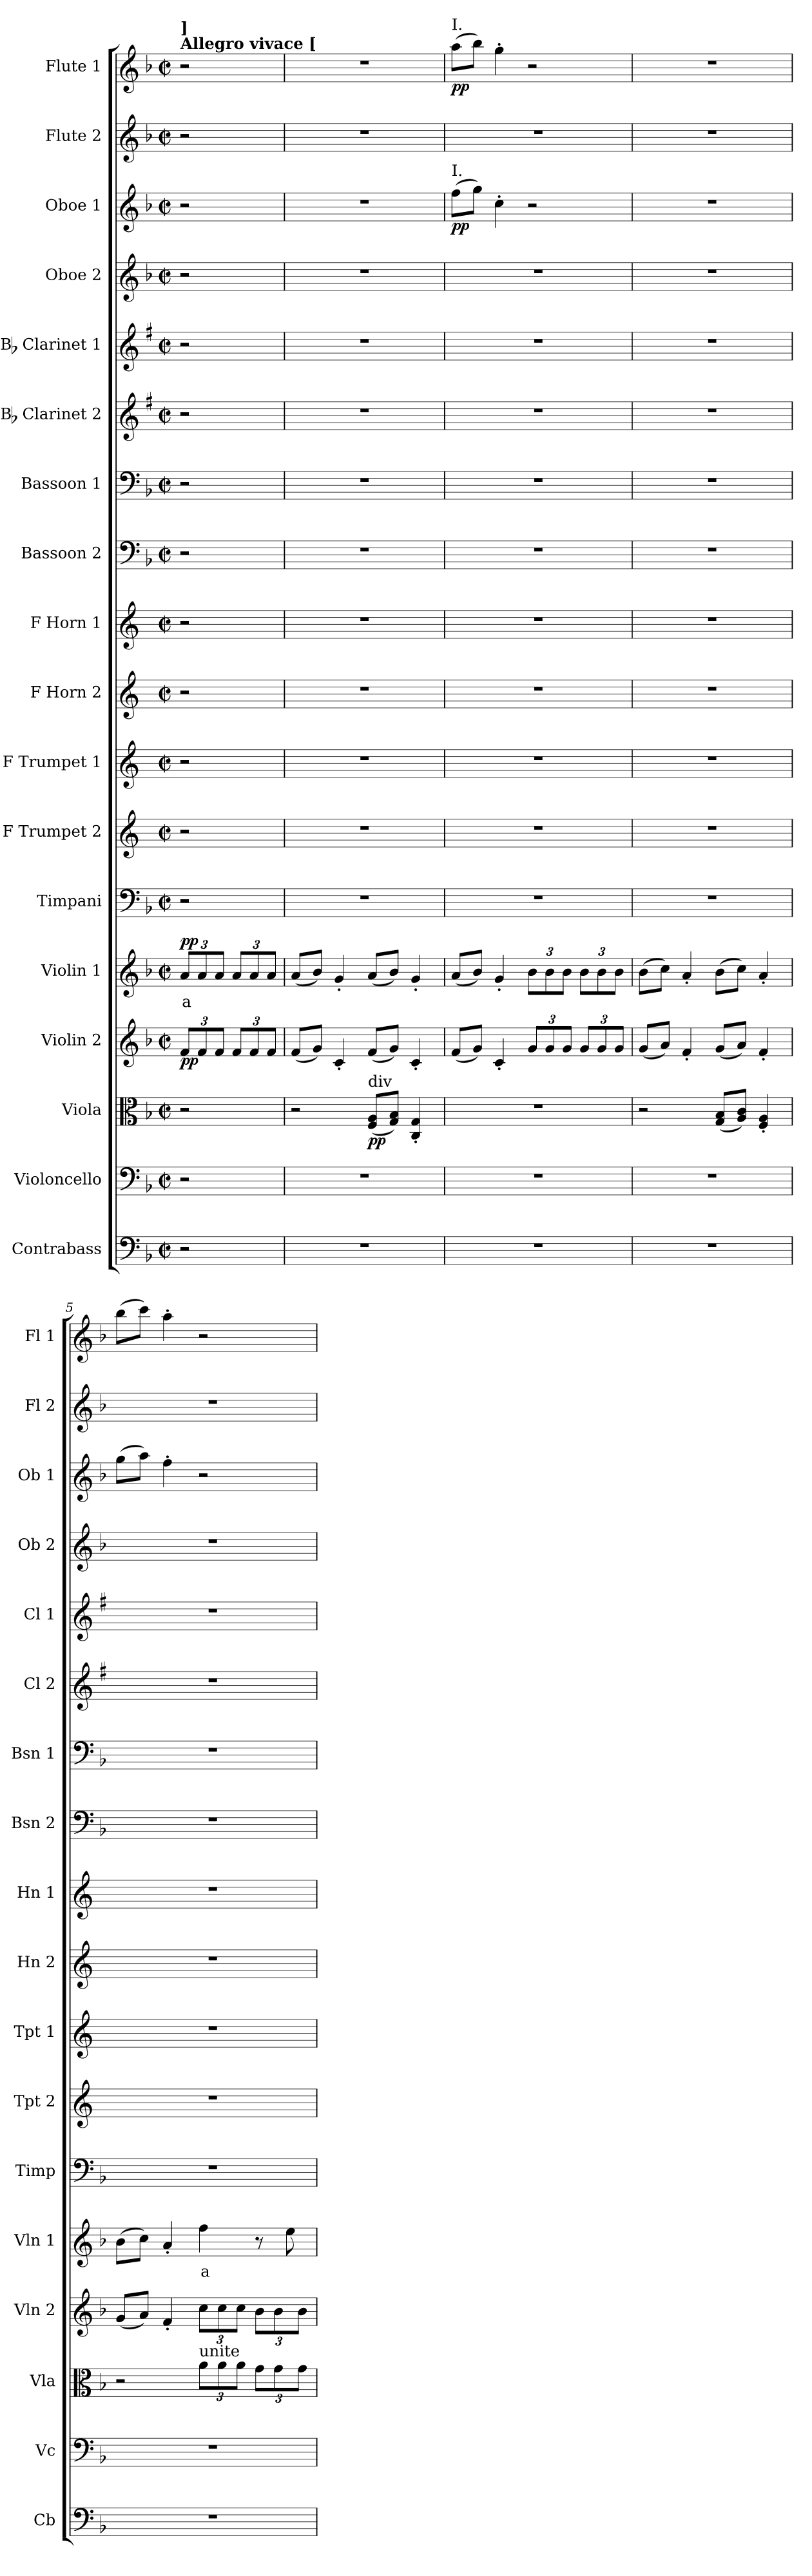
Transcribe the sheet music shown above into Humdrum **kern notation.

**kern	**kern	**kern	**dynam	**kern	**dynam	**kern	**text	**dynam	**kern	**kern	**kern	**kern	**kern	**kern	**kern	**kern	**kern	**kern	**kern	**dynam	**kern	**kern	**dynam
*part18	*part17	*part16	*part16	*part15	*part15	*part14	*part14	*part14	*part13	*part12	*part11	*part10	*part9	*part8	*part7	*part6	*part5	*part4	*part3	*part3	*part2	*part1	*part1
*staff18	*staff17	*staff16	*staff16	*staff15	*staff15	*staff14	*staff14	*staff14	*staff13	*staff12	*staff11	*staff10	*staff9	*staff8	*staff7	*staff6	*staff5	*staff4	*staff3	*staff3	*staff2	*staff1	*staff1
*I"Contrabass	*I"Violoncello	*I"Viola	*	*I"Violin 2	*	*I"Violin 1	*	*	*I"Timpani	*I"F Trumpet 2	*I"F Trumpet 1	*I"F Horn 2	*I"F Horn 1	*I"Bassoon 2	*I"Bassoon 1	*I"Bb Clarinet 2	*I"Bb Clarinet 1	*I"Oboe 2	*I"Oboe 1	*	*I"Flute 2	*I"Flute 1	*
*I'Cb	*I'Vc	*I'Vla	*	*I'Vln 2	*	*I'Vln 1	*	*	*I'Timp	*I'Tpt 2	*I'Tpt 1	*I'Hn 2	*I'Hn 1	*I'Bsn 2	*I'Bsn 1	*I'Cl 2	*I'Cl 1	*I'Ob 2	*I'Ob 1	*	*I'Fl 2	*I'Fl 1	*
*clefF4	*clefF4	*clefC3	*	*clefG2	*	*clefG2	*	*	*clefF4	*clefG2	*clefG2	*clefG2	*clefG2	*clefF4	*clefF4	*clefG2	*clefG2	*clefG2	*clefG2	*	*clefG2	*clefG2	*
*ITrd7c12	*	*	*	*	*	*	*	*	*	*ITrd-3c-5	*ITrd-3c-5	*ITrd4c7	*ITrd4c7	*	*	*ITrd1c2	*ITrd1c2	*	*	*	*	*	*
*k[b-]	*k[b-]	*k[b-]	*	*k[b-]	*	*k[b-]	*	*	*k[b-]	*k[b-]	*k[b-]	*k[b-]	*k[b-]	*k[b-]	*k[b-]	*k[b-]	*k[b-]	*k[b-]	*k[b-]	*	*k[b-]	*k[b-]	*
*M2/2	*M2/2	*M2/2	*	*M2/2	*	*M2/2	*	*	*M2/2	*M2/2	*M2/2	*M2/2	*M2/2	*M2/2	*M2/2	*M2/2	*M2/2	*M2/2	*M2/2	*	*M2/2	*M2/2	*
*met(c|)	*met(c|)	*met(c|)	*	*met(c|)	*	*met(c|)	*	*	*met(c|)	*met(c|)	*met(c|)	*met(c|)	*met(c|)	*met(c|)	*met(c|)	*met(c|)	*met(c|)	*met(c|)	*met(c|)	*	*met(c|)	*met(c|)	*
*MM168	*MM168	*MM168	*	*MM168	*	*MM168	*	*	*MM168	*MM168	*MM168	*MM168	*MM168	*MM168	*MM168	*MM168	*MM168	*MM168	*MM168	*	*MM168	*MM168	*
*	*	*	*	*Xbrackettup	*	*Xbrackettup	*	*	*	*	*	*	*	*	*	*	*	*	*	*	*	*	*
=1	=1	=1	=1	=1	=1	=1	=1	=1	=1	=1	=1	=1	=1	=1	=1	=1	=1	=1	=1	=1	=1	=1	=1
!	!	!	!	!	!	!	!	!	!	!	!	!	!	!	!	!	!	!	!	!	!	!LO:TX:a:B:t=Allegro vivace [	!
!	!	!	!	!	!	!	!	!	!	!	!	!	!	!	!	!	!	!	!	!	!	!LO:TX:a:B:t=]	!
!	!	!	!	!	!LO:DY:b	!	!LO:LY:b:color=#FF0000	!LO:DY:b	!	!	!	!	!	!	!	!	!	!	!	!	!	!	!
2r	2r	2r	.	12f/L	pp	12a/L	a	pp	2r	2r	2r	2r	2r	2r	2r	2r	2r	2r	2r	.	2r	2r	.
.	.	.	.	12f/	.	12a/	.	.	.	.	.	.	.	.	.	.	.	.	.	.	.	.	.
.	.	.	.	12f/J	.	12a/J	.	.	.	.	.	.	.	.	.	.	.	.	.	.	.	.	.
.	.	.	.	12f/L	.	12a/L	.	.	.	.	.	.	.	.	.	.	.	.	.	.	.	.	.
.	.	.	.	12f/	.	12a/	.	.	.	.	.	.	.	.	.	.	.	.	.	.	.	.	.
.	.	.	.	12f/J	.	12a/J	.	.	.	.	.	.	.	.	.	.	.	.	.	.	.	.	.
=2	=2	=2	=2	=2	=2	=2	=2	=2	=2	=2	=2	=2	=2	=2	=2	=2	=2	=2	=2	=2	=2	=2	=2
1r	1r	2r	.	(8f/L	.	(8a/L	.	.	1r	1r	1r	1r	1r	1r	1r	1r	1r	1r	1r	.	1r	1r	.
.	.	.	.	8g/J)	.	8b-/J)	.	.	.	.	.	.	.	.	.	.	.	.	.	.	.	.	.
.	.	.	.	4c'/	.	4g'/	.	.	.	.	.	.	.	.	.	.	.	.	.	.	.	.	.
!	!	!LO:TX:a:t=div	!	!	!	!	!	!	!	!	!	!	!	!	!	!	!	!	!	!	!	!	!
!	!	!	!LO:DY:b	!	!	!	!	!	!	!	!	!	!	!	!	!	!	!	!	!	!	!	!
.	.	(8F/ 8A/L	pp	(8f/L	.	(8a/L	.	.	.	.	.	.	.	.	.	.	.	.	.	.	.	.	.
.	.	8G/ 8B-/J)	.	8g/J)	.	8b-/J)	.	.	.	.	.	.	.	.	.	.	.	.	.	.	.	.	.
.	.	4C/' 4G/'	.	4c'/	.	4g'/	.	.	.	.	.	.	.	.	.	.	.	.	.	.	.	.	.
=3	=3	=3	=3	=3	=3	=3	=3	=3	=3	=3	=3	=3	=3	=3	=3	=3	=3	=3	=3	=3	=3	=3	=3
!	!	!	!	!	!	!	!	!	!	!	!	!	!	!	!	!	!	!	!	!	!	!LO:TX:a:t=I.	!
!	!	!	!	!	!	!	!	!	!	!	!	!	!	!	!	!	!	!	!LO:TX:a:t=I.	!	!	!	!
!	!	!	!	!	!	!	!	!	!	!	!	!	!	!	!	!	!	!	!	!LO:DY:b	!	!	!LO:DY:b
1r	1r	1r	.	(8f/L	.	(8a/L	.	.	1r	1r	1r	1r	1r	1r	1r	1r	1r	1r	(8ff\L	pp	1r	(8aa\L	pp
.	.	.	.	8g/J)	.	8b-/J)	.	.	.	.	.	.	.	.	.	.	.	.	8gg\J)	.	.	8bb-\J)	.
.	.	.	.	4c'/	.	4g'/	.	.	.	.	.	.	.	.	.	.	.	.	4cc'\	.	.	4gg'\	.
.	.	.	.	12g/L	.	12b-\L	.	.	.	.	.	.	.	.	.	.	.	.	2r	.	.	2r	.
.	.	.	.	12g/	.	12b-\	.	.	.	.	.	.	.	.	.	.	.	.	.	.	.	.	.
.	.	.	.	12g/J	.	12b-\J	.	.	.	.	.	.	.	.	.	.	.	.	.	.	.	.	.
.	.	.	.	12g/L	.	12b-\L	.	.	.	.	.	.	.	.	.	.	.	.	.	.	.	.	.
.	.	.	.	12g/	.	12b-\	.	.	.	.	.	.	.	.	.	.	.	.	.	.	.	.	.
.	.	.	.	12g/J	.	12b-\J	.	.	.	.	.	.	.	.	.	.	.	.	.	.	.	.	.
=4	=4	=4	=4	=4	=4	=4	=4	=4	=4	=4	=4	=4	=4	=4	=4	=4	=4	=4	=4	=4	=4	=4	=4
1r	1r	2r	.	(8g/L	.	(8b-\L	.	.	1r	1r	1r	1r	1r	1r	1r	1r	1r	1r	1r	.	1r	1r	.
.	.	.	.	8a/J)	.	8cc\J)	.	.	.	.	.	.	.	.	.	.	.	.	.	.	.	.	.
.	.	.	.	4f'/	.	4a'/	.	.	.	.	.	.	.	.	.	.	.	.	.	.	.	.	.
.	.	(8G/ 8B-/L	.	(8g/L	.	(8b-\L	.	.	.	.	.	.	.	.	.	.	.	.	.	.	.	.	.
.	.	8A/ 8c/J)	.	8a/J)	.	8cc\J)	.	.	.	.	.	.	.	.	.	.	.	.	.	.	.	.	.
.	.	4F/' 4A/'	.	4f'/	.	4a'/	.	.	.	.	.	.	.	.	.	.	.	.	.	.	.	.	.
=5	=5	=5	=5	=5	=5	=5	=5	=5	=5	=5	=5	=5	=5	=5	=5	=5	=5	=5	=5	=5	=5	=5	=5
1r	1r	2r	.	(8g/L	.	(8b-\L	.	.	1r	1r	1r	1r	1r	1r	1r	1r	1r	1r	(8gg\L	.	1r	(8bb-\L	.
.	.	.	.	8a/J)	.	8cc\J)	.	.	.	.	.	.	.	.	.	.	.	.	8aa\J)	.	.	8ccc\J)	.
.	.	.	.	4f'/	.	4a'/	.	.	.	.	.	.	.	.	.	.	.	.	4ff'\	.	.	4aa'\	.
*	*	*Xbrackettup	*	*	*	*	*	*	*	*	*	*	*	*	*	*	*	*	*	*	*	*	*
!	!	!LO:TX:a:t=unite	!	!	!	!	!	!	!	!	!	!	!	!	!	!	!	!	!	!	!	!	!
!	!	!	!	!	!	!	!LO:LY:b:color=#FF0000	!	!	!	!	!	!	!	!	!	!	!	!	!	!	!	!
.	.	12a\L	.	12cc\L	.	4ff\	a	.	.	.	.	.	.	.	.	.	.	.	2r	.	.	2r	.
.	.	12a\	.	12cc\	.	.	.	.	.	.	.	.	.	.	.	.	.	.	.	.	.	.	.
.	.	12a\J	.	12cc\J	.	.	.	.	.	.	.	.	.	.	.	.	.	.	.	.	.	.	.
.	.	12g\L	.	12b-\L	.	8r	.	.	.	.	.	.	.	.	.	.	.	.	.	.	.	.	.
.	.	12g\	.	12b-\	.	.	.	.	.	.	.	.	.	.	.	.	.	.	.	.	.	.	.
.	.	.	.	.	.	8ee\	.	.	.	.	.	.	.	.	.	.	.	.	.	.	.	.	.
.	.	12g\J	.	12b-\J	.	.	.	.	.	.	.	.	.	.	.	.	.	.	.	.	.	.	.
=	=	=	=	=	=	=	=	=	=	=	=	=	=	=	=	=	=	=	=	=	=	=	=
*-	*-	*-	*-	*-	*-	*-	*-	*-	*-	*-	*-	*-	*-	*-	*-	*-	*-	*-	*-	*-	*-	*-	*-
